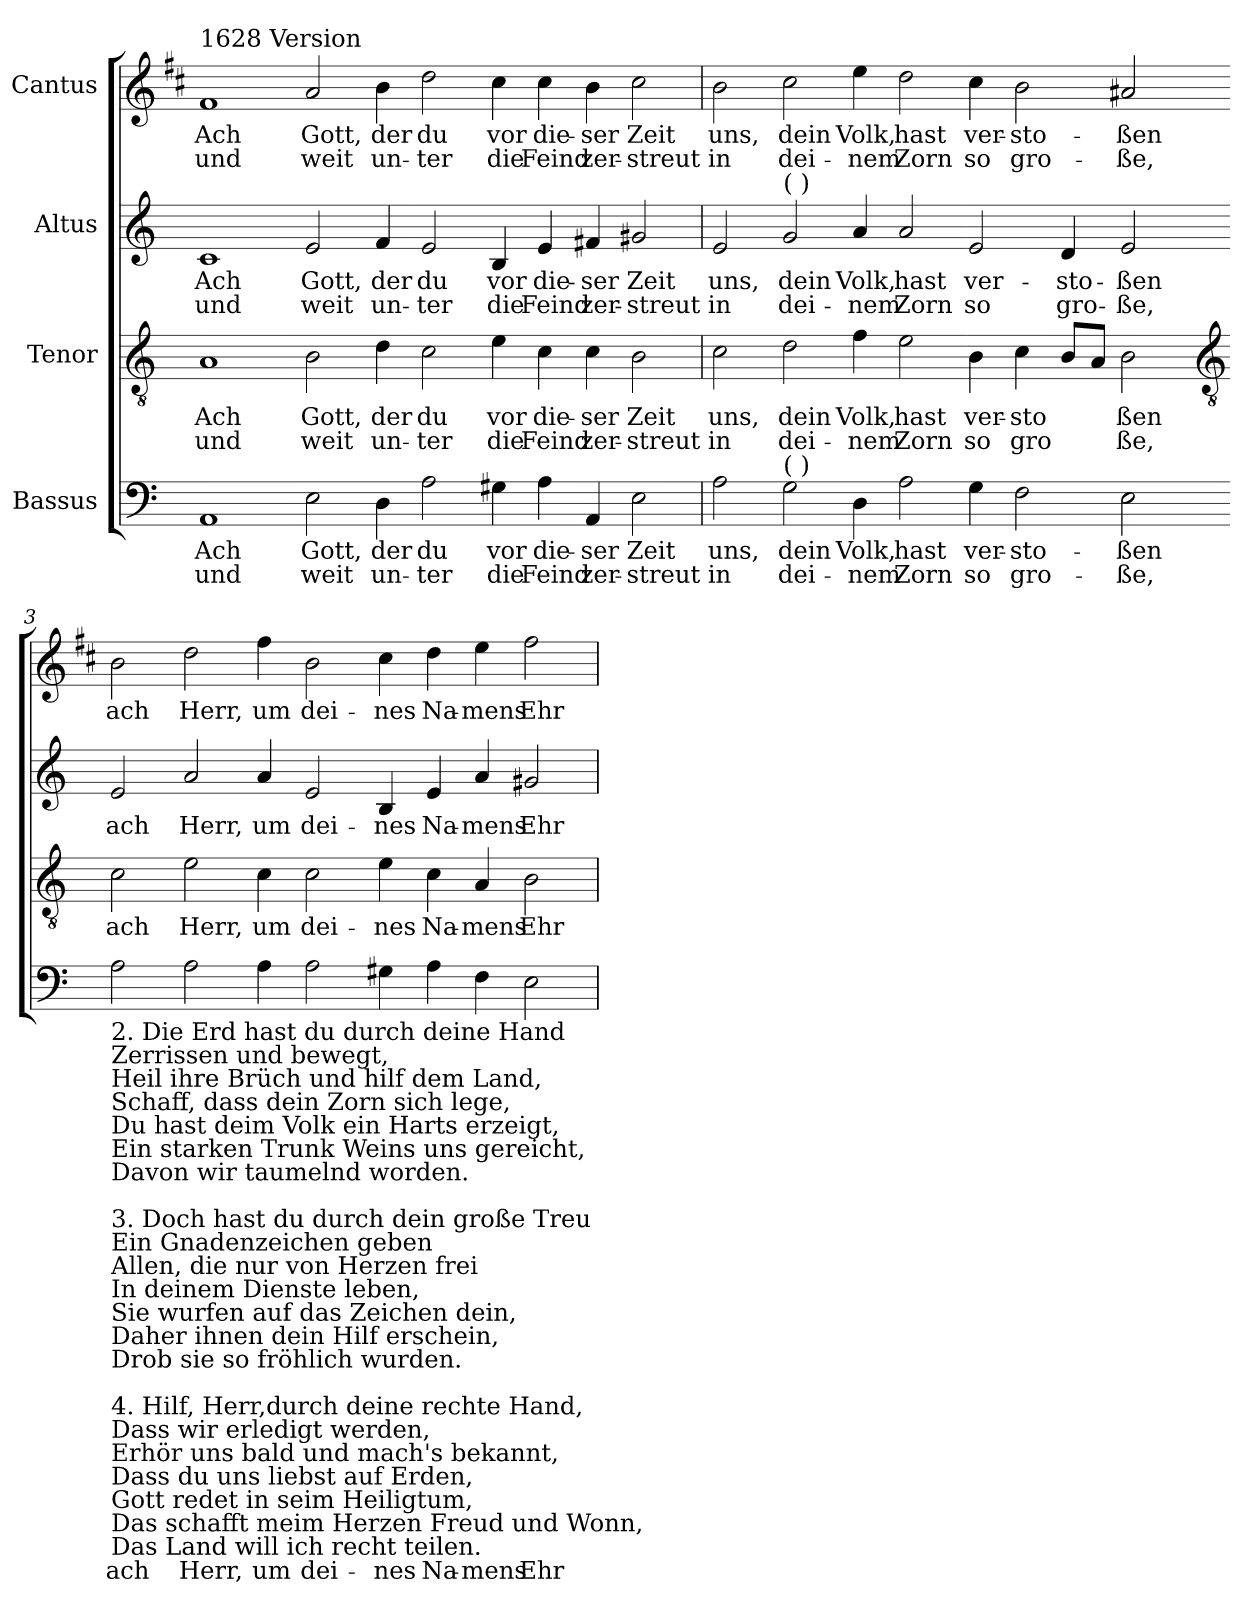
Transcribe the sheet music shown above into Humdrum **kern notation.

**kern	**text	**text	**kern	**text	**text	**kern	**text	**text	**kern	**text	**text
*part4	*part4	*part4	*part3	*part3	*part3	*part2	*part2	*part2	*part1	*part1	*part1
*staff4	*staff4	*staff4	*staff3	*staff3	*staff3	*staff2	*staff2	*staff2	*staff1	*staff1	*staff1
*I"Bassus	*	*	*I"Tenor	*	*	*I"Altus	*	*	*I"Cantus	*	*
*clefF4	*	*	*clefGv2	*	*	*clefG2	*	*	*clefG2	*	*
*	*	*	*	*	*	*	*	*	*ITrd1c2	*	*
*k[]	*	*	*k[]	*	*	*k[]	*	*	*k[]	*	*
*C:	*	*	*C:	*	*	*C:	*	*	*C:	*	*
=1	=1	=1	=1	=1	=1	=1	=1	=1	=1	=1	=1
!	!	!	!	!	!	!	!	!	!LO:TX:a:t=1628 Version	!	!
!	!LO:LY:b	!LO:LY:b	!	!LO:LY:b	!LO:LY:b	!	!LO:LY:b	!LO:LY:b	!	!LO:LY:b	!LO:LY:b
1AA	Ach	und	1A	Ach	und	1c	Ach	und	1e	Ach	und
!	!LO:LY:b	!LO:LY:b	!	!LO:LY:b	!LO:LY:b	!	!LO:LY:b	!LO:LY:b	!	!LO:LY:b	!LO:LY:b
2E	Gott,	weit	2B	Gott,	weit	2e	Gott,	weit	2g	Gott,	weit
!	!LO:LY:b	!LO:LY:b	!	!LO:LY:b	!LO:LY:b	!	!LO:LY:b	!LO:LY:b	!	!LO:LY:b	!LO:LY:b
4D	der	un-	4d	der	un-	4f	der	un-	4a	der	un-
!	!LO:LY:b	!LO:LY:b	!	!LO:LY:b	!LO:LY:b	!	!LO:LY:b	!LO:LY:b	!	!LO:LY:b	!LO:LY:b
2A	-du	ter	2c	-du	ter	2e	-du	ter	2cc	-du	ter
!	!LO:LY:b	!LO:LY:b	!	!LO:LY:b	!LO:LY:b	!	!LO:LY:b	!LO:LY:b	!	!LO:LY:b	!LO:LY:b
4G#X	vor	die	4e	vor	die	4B	vor	die	4b	vor	die
!	!LO:LY:b	!LO:LY:b	!	!LO:LY:b	!LO:LY:b	!	!LO:LY:b	!LO:LY:b	!	!LO:LY:b	!LO:LY:b
4A	die-	-Feind	4c	die-	-Feind	4e	die-	-Feind	4b	die-	-Feind
!	!LO:LY:b	!LO:LY:b	!	!LO:LY:b	!LO:LY:b	!	!LO:LY:b	!LO:LY:b	!	!LO:LY:b	!LO:LY:b
4AA	ser	zer-	4c	ser	zer-	4f#X	ser	zer-	4a	ser	zer-
!	!LO:LY:b	!LO:LY:b	!	!LO:LY:b	!LO:LY:b	!	!LO:LY:b	!LO:LY:b	!	!LO:LY:b	!LO:LY:b
2E	-Zeit	streut	2B	-Zeit	streut	2g#X	-Zeit	streut	2b	-Zeit	streut
=2	=2	=2	=2	=2	=2	=2	=2	=2	=2	=2	=2
!	!LO:LY:b	!LO:LY:b	!	!LO:LY:b	!LO:LY:b	!	!LO:LY:b	!LO:LY:b	!	!LO:LY:b	!LO:LY:b
2A	uns,	in	2c	uns,	in	2e	uns,	in	2a	uns,	in
!	!	!	!	!	!	!LO:TX:a:t=(  )	!	!	!	!	!
!LO:TX:a:t=(  )	!	!	!	!	!	!	!	!	!	!	!
!	!LO:LY:b	!LO:LY:b	!	!LO:LY:b	!LO:LY:b	!	!LO:LY:b	!LO:LY:b	!	!LO:LY:b	!LO:LY:b
2G	dein	dei-	2d	dein	dei-	2g	dein	dei-	2b	dein	dei-
!	!LO:LY:b	!LO:LY:b	!	!LO:LY:b	!LO:LY:b	!	!LO:LY:b	!LO:LY:b	!	!LO:LY:b	!LO:LY:b
4D	-Volk,	nem	4f	-Volk,	nem	4a	-Volk,	nem	4dd	-Volk,	nem
!	!LO:LY:b	!LO:LY:b	!	!LO:LY:b	!LO:LY:b	!	!LO:LY:b	!LO:LY:b	!	!LO:LY:b	!LO:LY:b
2A	hast	Zorn	2e	hast	Zorn	2a	hast	Zorn	2cc	hast	Zorn
!	!LO:LY:b	!LO:LY:b	!	!LO:LY:b	!LO:LY:b	!	!LO:LY:b	!LO:LY:b	!	!LO:LY:b	!LO:LY:b
4G	ver-	-so	4B	ver-	-so	2e	ver-	-so	4b	ver-	-so
!	!LO:LY:b	!LO:LY:b	!	!LO:LY:b	!LO:LY:b	!	!	!	!	!LO:LY:b	!LO:LY:b
2F	sto-	-gro-	4c	sto	gro	.	.	.	2a	sto-	-gro-
!	!	!	!	!	!	!	!LO:LY:b	!LO:LY:b	!	!	!
.	.	.	8BL	.	.	4d	sto-	-gro-	.	.	.
.	.	.	8AJ	.	.	.	.	.	.	.	.
!	!LO:LY:b	!LO:LY:b	!	!LO:LY:b	!LO:LY:b	!	!LO:LY:b	!LO:LY:b	!	!LO:LY:b	!LO:LY:b
2E	-ßen	ße,	2B	ßen	ße,	2e	-ßen	ße,	2g#X	-ßen	ße,
!!LO:LB:g=z
=3-	=3-	=3-	=3-	=3-	=3-	=3-	=3-	=3-	=3-	=3-	=3-
*	*	*	*clefGv2	*	*	*	*	*	*	*	*
!LO:TX:b:t=2. Die Erd hast du durch deine Hand\nZerrissen und bewegt,\nHeil ihre Brüch und hilf dem Land,\nSchaff, dass dein Zorn sich lege,\nDu hast deim Volk ein Harts erzeigt,\nEin starken Trunk Weins uns gereicht,\nDavon wir taumelnd worden.\n\n3. Doch hast du durch dein große Treu\nEin Gnadenzeichen geben\nAllen, die nur von Herzen frei\nIn deinem Dienste leben,\nSie wurfen auf das Zeichen dein,\nDaher ihnen dein Hilf erschein,\nDrob sie so fröhlich wurden.\n\n4. Hilf, Herr,durch deine rechte Hand,\nDass wir erledigt werden,\nErhör uns bald und mach's bekannt,\nDass du uns liebst auf Erden,\nGott redet in seim Heiligtum,\nDas schafft meim Herzen Freud und Wonn,\nDas Land will ich recht teilen.	!	!	!	!	!	!	!	!	!	!	!
!	!LO:LY:b	!	!	!LO:LY:b	!	!	!LO:LY:b	!	!	!LO:LY:b	!
2A	ach	.	2c	ach	.	2e	ach	.	2a	ach	.
!	!LO:LY:b	!	!	!LO:LY:b	!	!	!LO:LY:b	!	!	!LO:LY:b	!
2A	Herr,	.	2e	Herr,	.	2a	Herr,	.	2cc	Herr,	.
!	!LO:LY:b	!	!	!LO:LY:b	!	!	!LO:LY:b	!	!	!LO:LY:b	!
4A	um	.	4c	um	.	4a	um	.	4ee	um	.
!	!LO:LY:b	!	!	!LO:LY:b	!	!	!LO:LY:b	!	!	!LO:LY:b	!
2A	dei-	.	2c	dei-	.	2e	dei-	.	2a	dei-	.
!	!LO:LY:b	!	!	!LO:LY:b	!	!	!LO:LY:b	!	!	!LO:LY:b	!
4G#X	-nes	.	4e	-nes	.	4B	-nes	.	4b	-nes	.
!	!LO:LY:b	!	!	!LO:LY:b	!	!	!LO:LY:b	!	!	!LO:LY:b	!
4A	Na-	.	4c	Na-	.	4e	Na-	.	4cc	Na-	.
!	!LO:LY:b	!	!	!LO:LY:b	!	!	!LO:LY:b	!	!	!LO:LY:b	!
4F	-mens	.	4A	-mens	.	4a	-mens	.	4dd	-mens	.
!	!LO:LY:b	!	!	!LO:LY:b	!	!	!LO:LY:b	!	!	!LO:LY:b	!
2E	Ehr	.	2B	Ehr	.	2g#X	Ehr	.	2ee	Ehr	.
=	=	=	=	=	=	=	=	=	=	=	=
*-	*-	*-	*-	*-	*-	*-	*-	*-	*-	*-	*-
